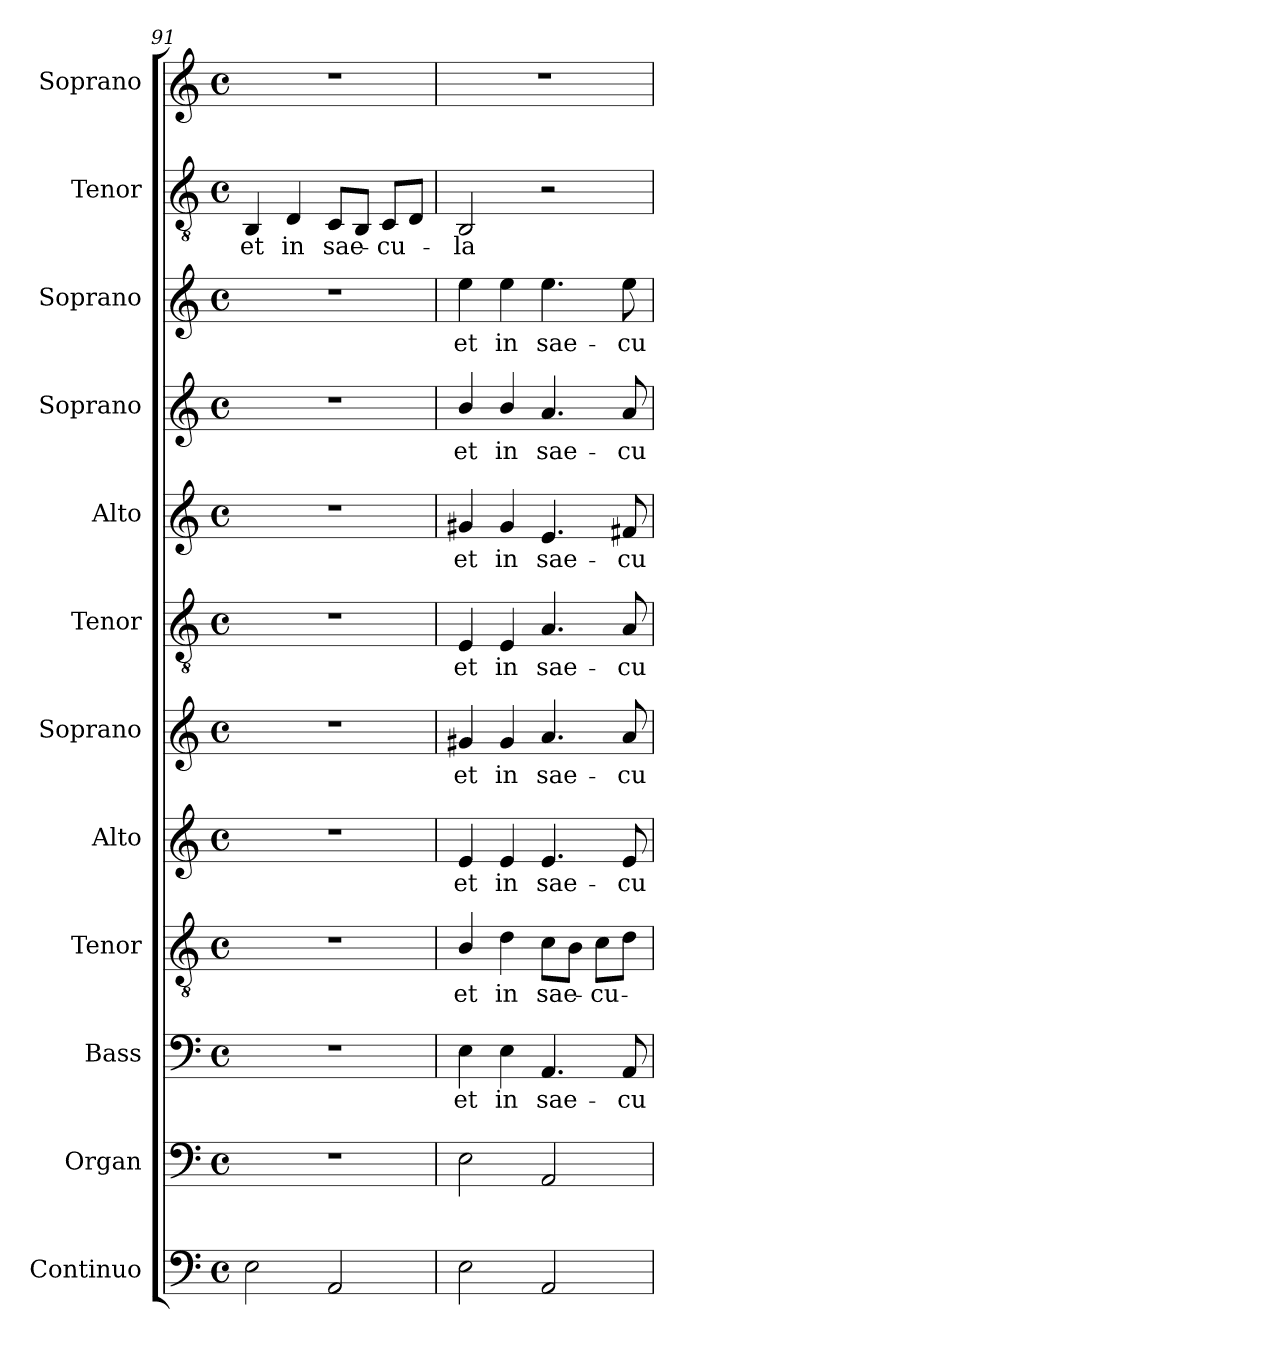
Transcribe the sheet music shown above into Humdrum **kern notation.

**kern	**kern	**kern	**text	**kern	**text	**kern	**text	**kern	**text	**kern	**text	**kern	**text	**kern	**text	**kern	**text	**kern	**text	**kern
*part12	*part11	*part10	*part10	*part9	*part9	*part8	*part8	*part7	*part7	*part6	*part6	*part5	*part5	*part4	*part4	*part3	*part3	*part2	*part2	*part1
*staff12	*staff11	*staff10	*staff10	*staff9	*staff9	*staff8	*staff8	*staff7	*staff7	*staff6	*staff6	*staff5	*staff5	*staff4	*staff4	*staff3	*staff3	*staff2	*staff2	*staff1
*I"Continuo	*I"Organ	*I"Bass	*	*I"Tenor	*	*I"Alto	*	*I"Soprano	*	*I"Tenor	*	*I"Alto	*	*I"Soprano	*	*I"Soprano	*	*I"Tenor	*	*I"Soprano
*I'Cont.	*I'Org.	*I'B.	*	*I'T.	*	*I'A.	*	*I'S.	*	*I'T.	*	*I'A.	*	*I'S.	*	*I'S.	*	*I'T.	*	*I'S.
!!LO:PB:g=z
*clefF4	*clefF4	*clefF4	*	*clefGv2	*	*clefG2	*	*clefG2	*	*clefGv2	*	*clefG2	*	*clefG2	*	*clefG2	*	*clefGv2	*	*clefG2
*	*	*	*	*ITrd7c12	*	*	*	*	*	*ITrd7c12	*	*	*	*	*	*	*	*	*	*
*k[]	*k[]	*k[]	*	*k[]	*	*k[]	*	*k[]	*	*k[]	*	*k[]	*	*k[]	*	*k[]	*	*k[]	*	*k[]
*C:	*C:	*C:	*	*C:	*	*C:	*	*C:	*	*C:	*	*C:	*	*C:	*	*C:	*	*C:	*	*C:
*M4/4	*M4/4	*M4/4	*	*M4/4	*	*M4/4	*	*M4/4	*	*M4/4	*	*M4/4	*	*M4/4	*	*M4/4	*	*M4/4	*	*M4/4
*met(c)	*met(c)	*met(c)	*	*met(c)	*	*met(c)	*	*met(c)	*	*met(c)	*	*met(c)	*	*met(c)	*	*met(c)	*	*met(c)	*	*met(c)
=91	=91	=91	=91	=91	=91	=91	=91	=91	=91	=91	=91	=91	=91	=91	=91	=91	=91	=91	=91	=91
!	!	!	!	!	!	!	!	!	!	!	!	!	!	!	!	!	!	!	!LO:LY:b:color=#000000	!
2Ei\	1r	1r	.	1r	.	1r	.	1r	.	1r	.	1r	.	1r	.	1r	.	4BBi/	et	1r
!	!	!	!	!	!	!	!	!	!	!	!	!	!	!	!	!	!	!	!LO:LY:b:color=#000000	!
.	.	.	.	.	.	.	.	.	.	.	.	.	.	.	.	.	.	4Di/	in	.
!	!	!	!	!	!	!	!	!	!	!	!	!	!	!	!	!	!	!	!LO:LY:b:color=#000000	!
2AAi/	.	.	.	.	.	.	.	.	.	.	.	.	.	.	.	.	.	8Ci/L	sae-	.
.	.	.	.	.	.	.	.	.	.	.	.	.	.	.	.	.	.	8BBi/J	.	.
!	!	!	!	!	!	!	!	!	!	!	!	!	!	!	!	!	!	!	!LO:LY:b:color=#000000	!
.	.	.	.	.	.	.	.	.	.	.	.	.	.	.	.	.	.	8Ci/L	-cu-	.
.	.	.	.	.	.	.	.	.	.	.	.	.	.	.	.	.	.	8Di/J	.	.
=92	=92	=92	=92	=92	=92	=92	=92	=92	=92	=92	=92	=92	=92	=92	=92	=92	=92	=92	=92	=92
!	!	!	!LO:LY:b:color=#000000	!	!	!	!	!	!	!	!	!	!	!	!	!	!	!	!	!
!	!	!	!	!	!LO:LY:b:color=#000000	!	!	!	!	!	!	!	!	!	!	!	!	!	!	!
!	!	!	!	!	!	!	!LO:LY:b:color=#000000	!	!	!	!	!	!	!	!	!	!	!	!	!
!	!	!	!	!	!	!	!	!	!LO:LY:b:color=#000000	!	!	!	!	!	!	!	!	!	!	!
!	!	!	!	!	!	!	!	!	!	!	!LO:LY:b:color=#000000	!	!	!	!	!	!	!	!	!
!	!	!	!	!	!	!	!	!	!	!	!	!	!LO:LY:b:color=#000000	!	!	!	!	!	!	!
!	!	!	!	!	!	!	!	!	!	!	!	!	!	!	!LO:LY:b:color=#000000	!	!	!	!	!
!	!	!	!	!	!	!	!	!	!	!	!	!	!	!	!	!	!LO:LY:b:color=#000000	!	!	!
!	!	!	!	!	!	!	!	!	!	!	!	!	!	!	!	!	!	!	!LO:LY:b:color=#000000	!
2Ei\	2Ei\	4Ei\	et	4BBi/	et	4ei/	et	4g#Xi/	et	4EEi/	et	4g#Xi/	et	4bi/	et	4eei\	et	2BBi/	-la	1r
!	!	!	!LO:LY:b:color=#000000	!	!	!	!	!	!	!	!	!	!	!	!	!	!	!	!	!
!	!	!	!	!	!LO:LY:b:color=#000000	!	!	!	!	!	!	!	!	!	!	!	!	!	!	!
!	!	!	!	!	!	!	!LO:LY:b:color=#000000	!	!	!	!	!	!	!	!	!	!	!	!	!
!	!	!	!	!	!	!	!	!	!LO:LY:b:color=#000000	!	!	!	!	!	!	!	!	!	!	!
!	!	!	!	!	!	!	!	!	!	!	!LO:LY:b:color=#000000	!	!	!	!	!	!	!	!	!
!	!	!	!	!	!	!	!	!	!	!	!	!	!LO:LY:b:color=#000000	!	!	!	!	!	!	!
!	!	!	!	!	!	!	!	!	!	!	!	!	!	!	!LO:LY:b:color=#000000	!	!	!	!	!
!	!	!	!	!	!	!	!	!	!	!	!	!	!	!	!	!	!LO:LY:b:color=#000000	!	!	!
.	.	4Ei\	in	4Di\	in	4ei/	in	4g#i/	in	4EEi/	in	4g#i/	in	4bi/	in	4eei\	in	.	.	.
!	!	!	!LO:LY:b:color=#000000	!	!	!	!	!	!	!	!	!	!	!	!	!	!	!	!	!
!	!	!	!	!	!LO:LY:b:color=#000000	!	!	!	!	!	!	!	!	!	!	!	!	!	!	!
!	!	!	!	!	!	!	!LO:LY:b:color=#000000	!	!	!	!	!	!	!	!	!	!	!	!	!
!	!	!	!	!	!	!	!	!	!LO:LY:b:color=#000000	!	!	!	!	!	!	!	!	!	!	!
!	!	!	!	!	!	!	!	!	!	!	!LO:LY:b:color=#000000	!	!	!	!	!	!	!	!	!
!	!	!	!	!	!	!	!	!	!	!	!	!	!LO:LY:b:color=#000000	!	!	!	!	!	!	!
!	!	!	!	!	!	!	!	!	!	!	!	!	!	!	!LO:LY:b:color=#000000	!	!	!	!	!
!	!	!	!	!	!	!	!	!	!	!	!	!	!	!	!	!	!LO:LY:b:color=#000000	!	!	!
2AAi/	2AAi/	4.AAi/	sae-	8Ci\L	sae-	4.ei/	sae-	4.ai/	sae-	4.AAi/	sae-	4.ei/	sae-	4.ai/	sae-	4.eei\	sae-	2r	.	.
.	.	.	.	8BBi\J	.	.	.	.	.	.	.	.	.	.	.	.	.	.	.	.
!	!	!	!	!	!LO:LY:b:color=#000000	!	!	!	!	!	!	!	!	!	!	!	!	!	!	!
.	.	.	.	8Ci\L	-cu-	.	.	.	.	.	.	.	.	.	.	.	.	.	.	.
!	!	!	!LO:LY:b:color=#000000	!	!	!	!	!	!	!	!	!	!	!	!	!	!	!	!	!
!	!	!	!	!	!	!	!LO:LY:b:color=#000000	!	!	!	!	!	!	!	!	!	!	!	!	!
!	!	!	!	!	!	!	!	!	!LO:LY:b:color=#000000	!	!	!	!	!	!	!	!	!	!	!
!	!	!	!	!	!	!	!	!	!	!	!LO:LY:b:color=#000000	!	!	!	!	!	!	!	!	!
!	!	!	!	!	!	!	!	!	!	!	!	!	!LO:LY:b:color=#000000	!	!	!	!	!	!	!
!	!	!	!	!	!	!	!	!	!	!	!	!	!	!	!LO:LY:b:color=#000000	!	!	!	!	!
!	!	!	!	!	!	!	!	!	!	!	!	!	!	!	!	!	!LO:LY:b:color=#000000	!	!	!
.	.	8AAi/	-cu-	8Di\J	.	8ei/	-cu-	8ai/	-cu-	8AAi/	-cu-	8f#Xi/	-cu-	8ai/	-cu-	8eei\	-cu-	.	.	.
=	=	=	=	=	=	=	=	=	=	=	=	=	=	=	=	=	=	=	=	=
*-	*-	*-	*-	*-	*-	*-	*-	*-	*-	*-	*-	*-	*-	*-	*-	*-	*-	*-	*-	*-
